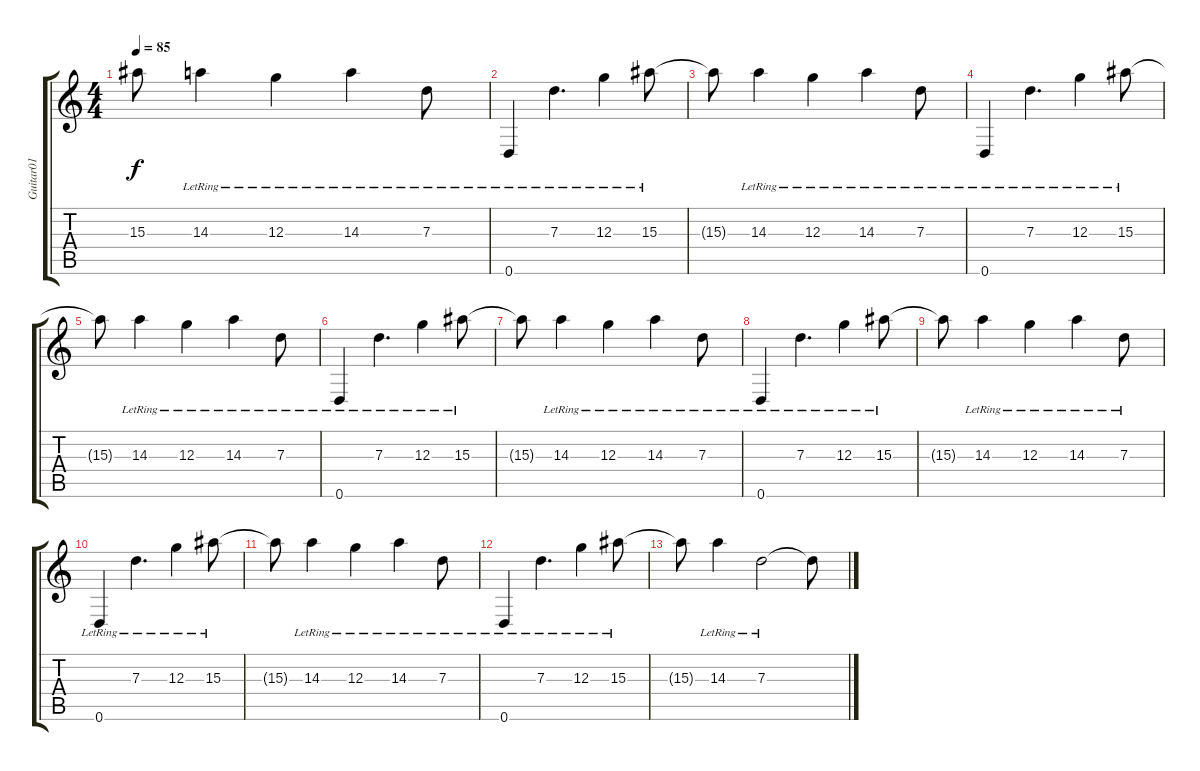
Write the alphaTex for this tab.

\track ("Guitar01" "Guitar01") {instrument acousticguitarsteel}
\staff {score tabs}
\tuning (E4 B3 G3 D3 A2 D2) {hide}
\ts (4 4)
\tempo 85
\clef g2
\ks c
15.3{t}.8{dy f} 14.3{lr}.4 12.3{lr}.4 14.3{lr}.4 7.3{lr}.8 |
0.6{lr}.4 7.3{lr}.4{d} 12.3{lr}.4 15.3{lr}.8 |
15.3{t}.8 14.3{lr}.4 12.3{lr}.4 14.3{lr}.4 7.3{lr}.8 |
0.6{lr}.4 7.3{lr}.4{d} 12.3{lr}.4 15.3{lr}.8 |
15.3{t}.8 14.3{lr}.4 12.3{lr}.4 14.3{lr}.4 7.3{lr}.8 |
0.6{lr}.4 7.3{lr}.4{d} 12.3{lr}.4 15.3{lr}.8 |
15.3{t}.8 14.3{lr}.4 12.3{lr}.4 14.3{lr}.4 7.3{lr}.8 |
0.6{lr}.4 7.3{lr}.4{d} 12.3{lr}.4 15.3{lr}.8 |
15.3{t}.8 14.3{lr}.4 12.3{lr}.4 14.3{lr}.4 7.3{lr}.8 |
0.6{lr}.4 7.3{lr}.4{d} 12.3{lr}.4 15.3{lr}.8 |
15.3{t}.8 14.3{lr}.4 12.3{lr}.4 14.3{lr}.4 7.3{lr}.8 |
0.6{lr}.4 7.3{lr}.4{d} 12.3{lr}.4 15.3{lr}.8 |
15.3{t}.8 14.3{lr}.4 7.3{lr}.2 7.3{t}.8
